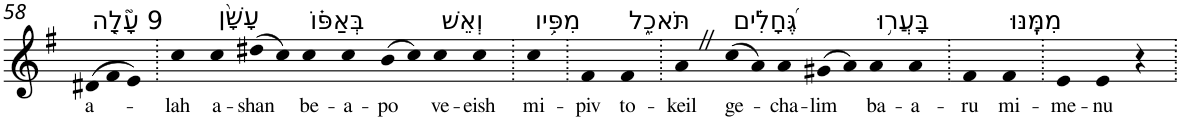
**kern	**text
*part1	*part1
*staff1	*staff1
*I"Piano	*
*I'Pno	*
!!LO:PB:g=z
*clefG2	*
*k[f#]	*
*G:	*
*Xtuplet	*
=58	=58
!LO:TX:a:t=9 עָ֘לָ֤ה	!
!	!LO:LY:b
(>12d#X	a-
12f#	.
12e)	.
=59.	=59.
!	!LO:LY:b
4cc	-lah
!LO:TX:a:t=עָשָׁ֨ן	!
!	!LO:LY:b
4cc	a-
!	!LO:LY:b
(>8dd#X	-shan
8cc)	.
!LO:TX:a:t=בְּאַפּ֗וֹ	!
!	!LO:LY:b
4cc	be-
!	!LO:LY:b
4cc	-a-
!	!LO:LY:b
(>8b	-po
8cc)	.
!LO:TX:a:t=וְאֵשׁ	!
!	!LO:LY:b
4cc	ve-
!	!LO:LY:b
4cc	-eish
=60.	=60.
!LO:TX:a:t=מִפִּ֥יו	!
!	!LO:LY:b
4cc	mi-
=61.	=61.
!	!LO:LY:b
4f#	-piv
!LO:TX:a:t=תֹּאכֵ֑ל	!
!	!LO:LY:b
4f#	to-
=62.	=62.
!	!LO:LY:b
4aZ	-keil
!LO:TX:a:t=גֶּ֝חָלִ֗ים	!
!	!LO:LY:b
(>8cc	ge-
8a)	.
!	!LO:LY:b
4a	-cha-
!	!LO:LY:b
(>8g#X	-lim
8a)	.
!LO:TX:a:t=בָּעֲר֥וּ	!
!	!LO:LY:b
4a	ba-
!	!LO:LY:b
4a	-a-
=63.	=63.
!	!LO:LY:b
4f#	-ru
!LO:TX:a:t=מִמֶּֽנּוּ	!
!	!LO:LY:b
4f#	mi-
=64.	=64.
!	!LO:LY:b
4e	-me-
!	!LO:LY:b
4e	-nu
4r	.
=.	=.
*-	*-
